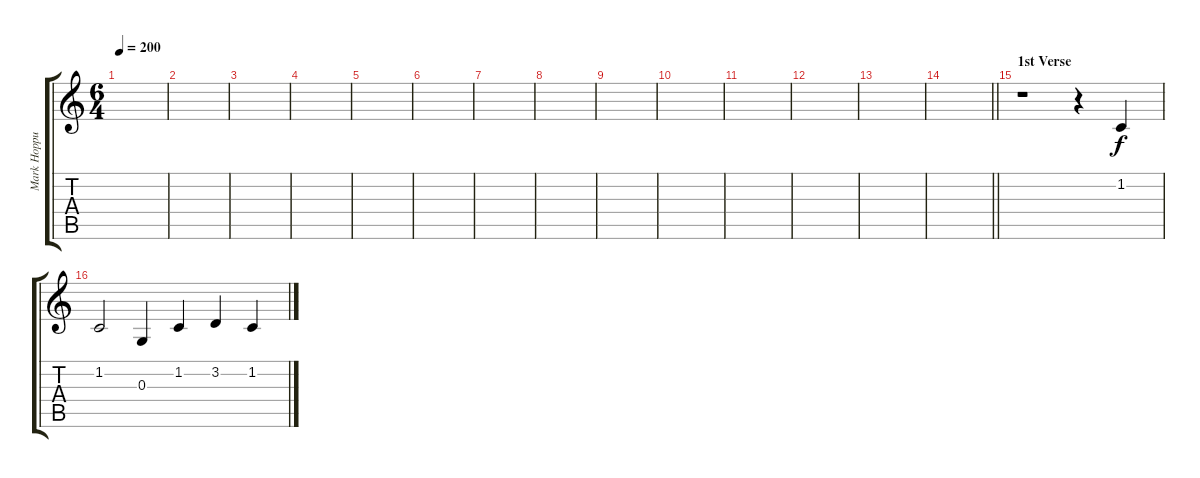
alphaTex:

\track ("Mark Hoppus - Vocals" "Mark Hoppu") {instrument flute}
\staff {score tabs}
\tuning (E4 B3 G3 D3 A2 E2) {hide}
\ts (6 4)
\tempo 200
\clef g2
\ks c
|
|
|
|
|
|
|
|
|
|
|
|
|
\barLineRight lightlight
|
\section ("" "1st Verse")
r.1 r.4 1.2.4 |
1.2.2 0.3.4 1.2.4 3.2.4 1.2.4
